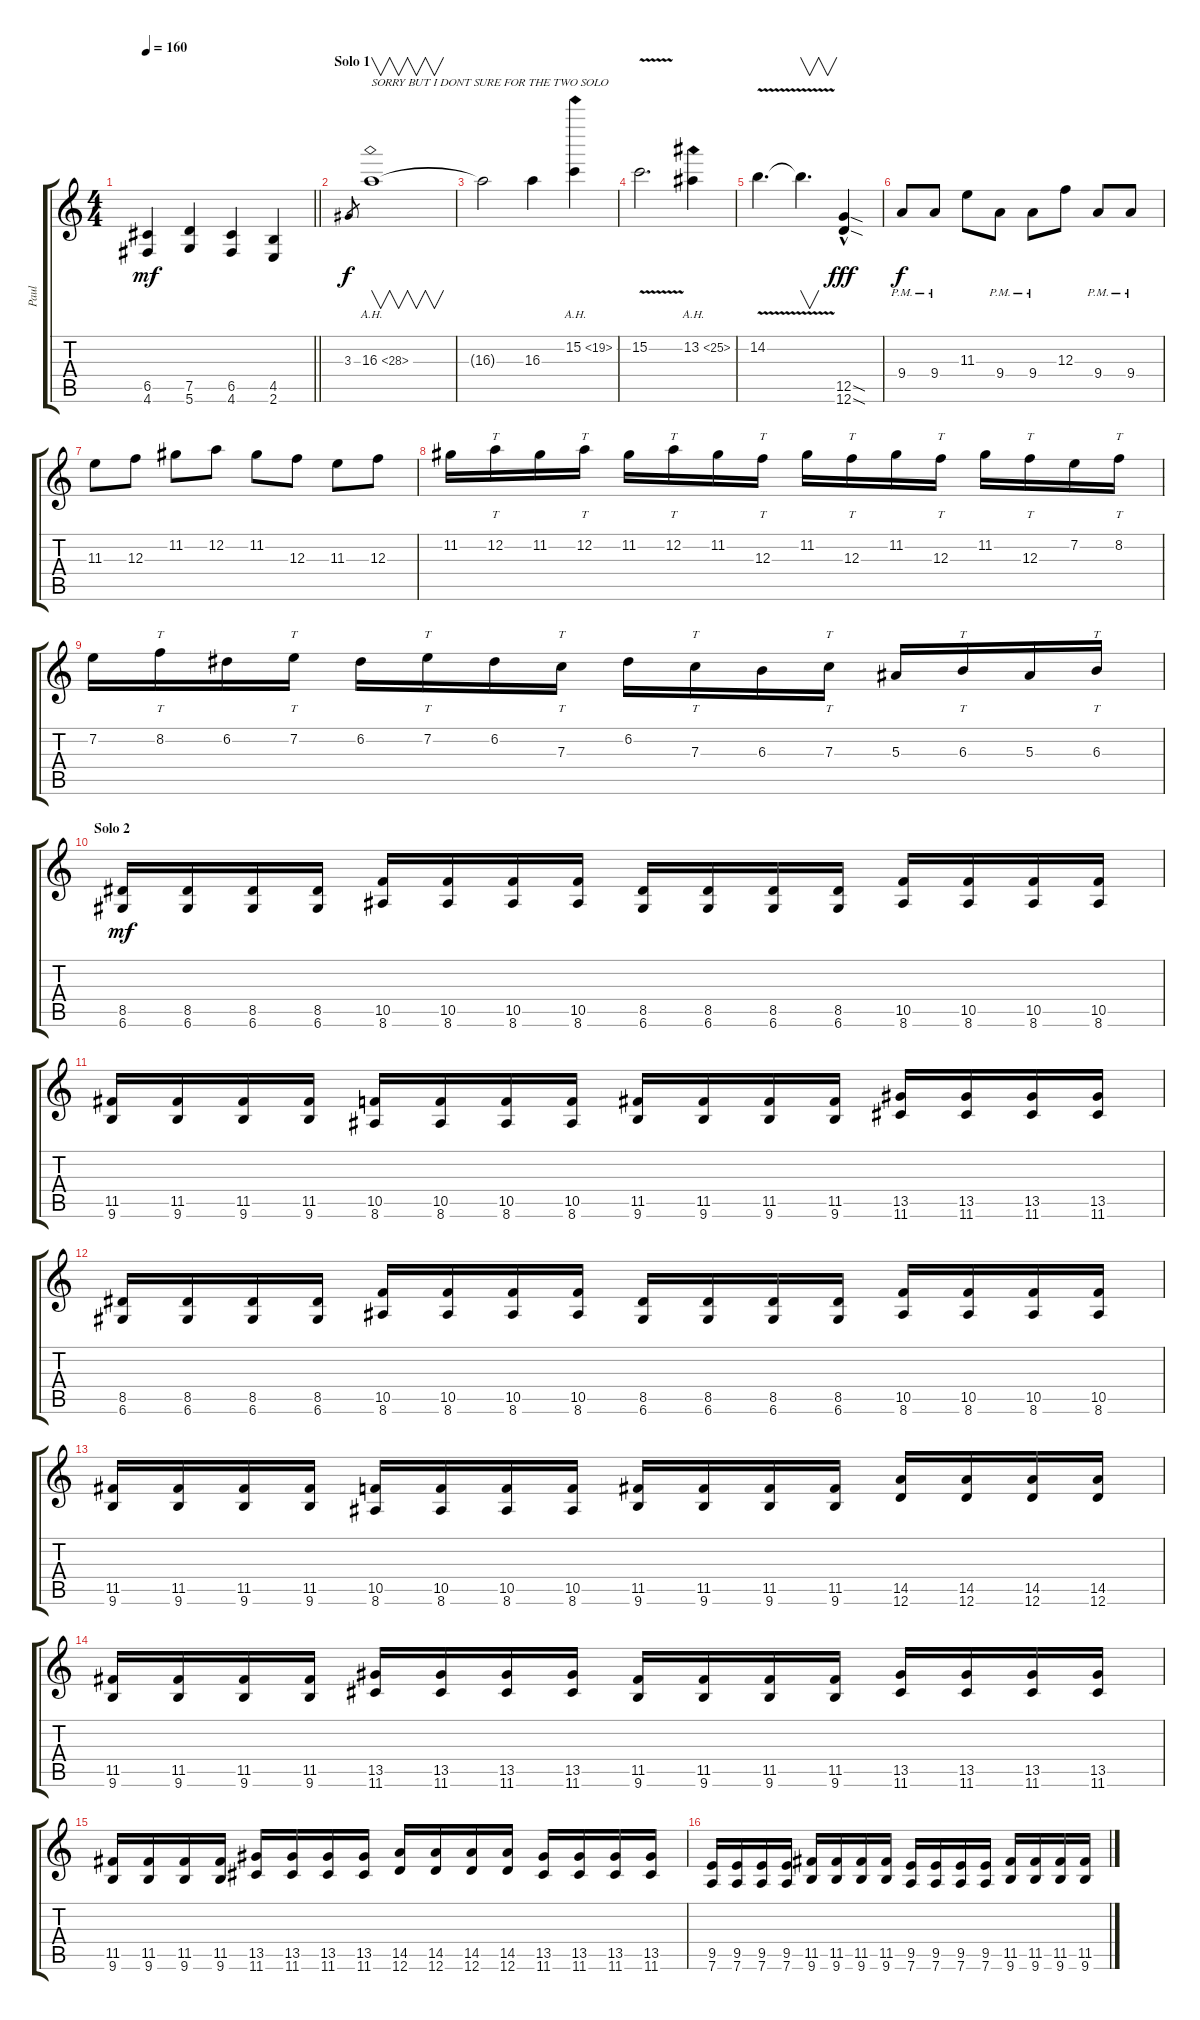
\track ("Paul" "Paul") {instrument distortionguitar}
\staff {score tabs}
\tuning (D4 A3 F3 C3 G2 D2) {hide}
\ts (4 4)
\tempo 160
\clef g2
\barLineRight lightlight
\ks c
(6.5 4.6).4{dy mf} (7.5 5.6).4 (6.5 4.6).4 (4.5 2.6).4 |
\section ("" "Solo 1")
3.3.8{gr dy f} 16.3{ah 12}.1{v txt "SORRY BUT I DONT SURE FOR THE TWO SOLO" volume 13 instrument distortionguitar} |
16.3{t}.2 16.3.4 15.2{ah 4}.4 |
15.2{v}.2{d} 13.2{ah 12}.4 |
14.2{v}.4{d} 14.2{t}.4{v d} (12.5{sod hac} 12.6{sod hac}).4{dy fff} |
9.4{pm}.8{dy f} 9.4{pm}.8 11.3.8 9.4{pm}.8 9.4{pm}.8 12.3.8 9.4{pm}.8 9.4{pm}.8 |
11.3.8 12.3.8 11.2.8 12.2.8 11.2.8 12.3.8 11.3.8 12.3.8 |
11.2.16 12.2.16{tt} 11.2.16 12.2.16{tt} 11.2.16 12.2.16{tt} 11.2.16 12.3.16{tt} 11.2.16 12.3.16{tt} 11.2.16 12.3.16{tt} 11.2.16 12.3.16{tt} 7.2.16 8.2.16{tt} |
7.2.16 8.2.16{tt} 6.2.16 7.2.16{tt} 6.2.16 7.2.16{tt} 6.2.16 7.3.16{tt} 6.2.16 7.3.16{tt} 6.3.16 7.3.16{tt} 5.3.16 6.3.16{tt} 5.3.16 6.3.16{tt} |
\section ("" "Solo 2")
(8.5 6.6).16{dy mf volume 9 instrument distortionguitar} (8.5 6.6).16 (8.5 6.6).16 (8.5 6.6).16 (10.5 8.6).16 (10.5 8.6).16 (10.5 8.6).16 (10.5 8.6).16 (8.5 6.6).16 (8.5 6.6).16 (8.5 6.6).16 (8.5 6.6).16 (10.5 8.6).16 (10.5 8.6).16 (10.5 8.6).16 (10.5 8.6).16 |
(11.5 9.6).16 (11.5 9.6).16 (11.5 9.6).16 (11.5 9.6).16 (10.5 8.6).16 (10.5 8.6).16 (10.5 8.6).16 (10.5 8.6).16 (11.5 9.6).16 (11.5 9.6).16 (11.5 9.6).16 (11.5 9.6).16 (13.5 11.6).16 (13.5 11.6).16 (13.5 11.6).16 (13.5 11.6).16 |
(8.5 6.6).16 (8.5 6.6).16 (8.5 6.6).16 (8.5 6.6).16 (10.5 8.6).16 (10.5 8.6).16 (10.5 8.6).16 (10.5 8.6).16 (8.5 6.6).16 (8.5 6.6).16 (8.5 6.6).16 (8.5 6.6).16 (10.5 8.6).16 (10.5 8.6).16 (10.5 8.6).16 (10.5 8.6).16 |
(11.5 9.6).16 (11.5 9.6).16 (11.5 9.6).16 (11.5 9.6).16 (10.5 8.6).16 (10.5 8.6).16 (10.5 8.6).16 (10.5 8.6).16 (11.5 9.6).16 (11.5 9.6).16 (11.5 9.6).16 (11.5 9.6).16 (14.5 12.6).16 (14.5 12.6).16 (14.5 12.6).16 (14.5 12.6).16 |
(11.5 9.6).16 (11.5 9.6).16 (11.5 9.6).16 (11.5 9.6).16 (13.5 11.6).16 (13.5 11.6).16 (13.5 11.6).16 (13.5 11.6).16 (11.5 9.6).16 (11.5 9.6).16 (11.5 9.6).16 (11.5 9.6).16 (13.5 11.6).16 (13.5 11.6).16 (13.5 11.6).16 (13.5 11.6).16 |
(11.5 9.6).16 (11.5 9.6).16 (11.5 9.6).16 (11.5 9.6).16 (13.5 11.6).16 (13.5 11.6).16 (13.5 11.6).16 (13.5 11.6).16 (14.5 12.6).16 (14.5 12.6).16 (14.5 12.6).16 (14.5 12.6).16 (13.5 11.6).16 (13.5 11.6).16 (13.5 11.6).16 (13.5 11.6).16 |
(9.5 7.6).16 (9.5 7.6).16 (9.5 7.6).16 (9.5 7.6).16 (11.5 9.6).16 (11.5 9.6).16 (11.5 9.6).16 (11.5 9.6).16 (9.5 7.6).16 (9.5 7.6).16 (9.5 7.6).16 (9.5 7.6).16 (11.5 9.6).16 (11.5 9.6).16 (11.5 9.6).16 (11.5 9.6).16
